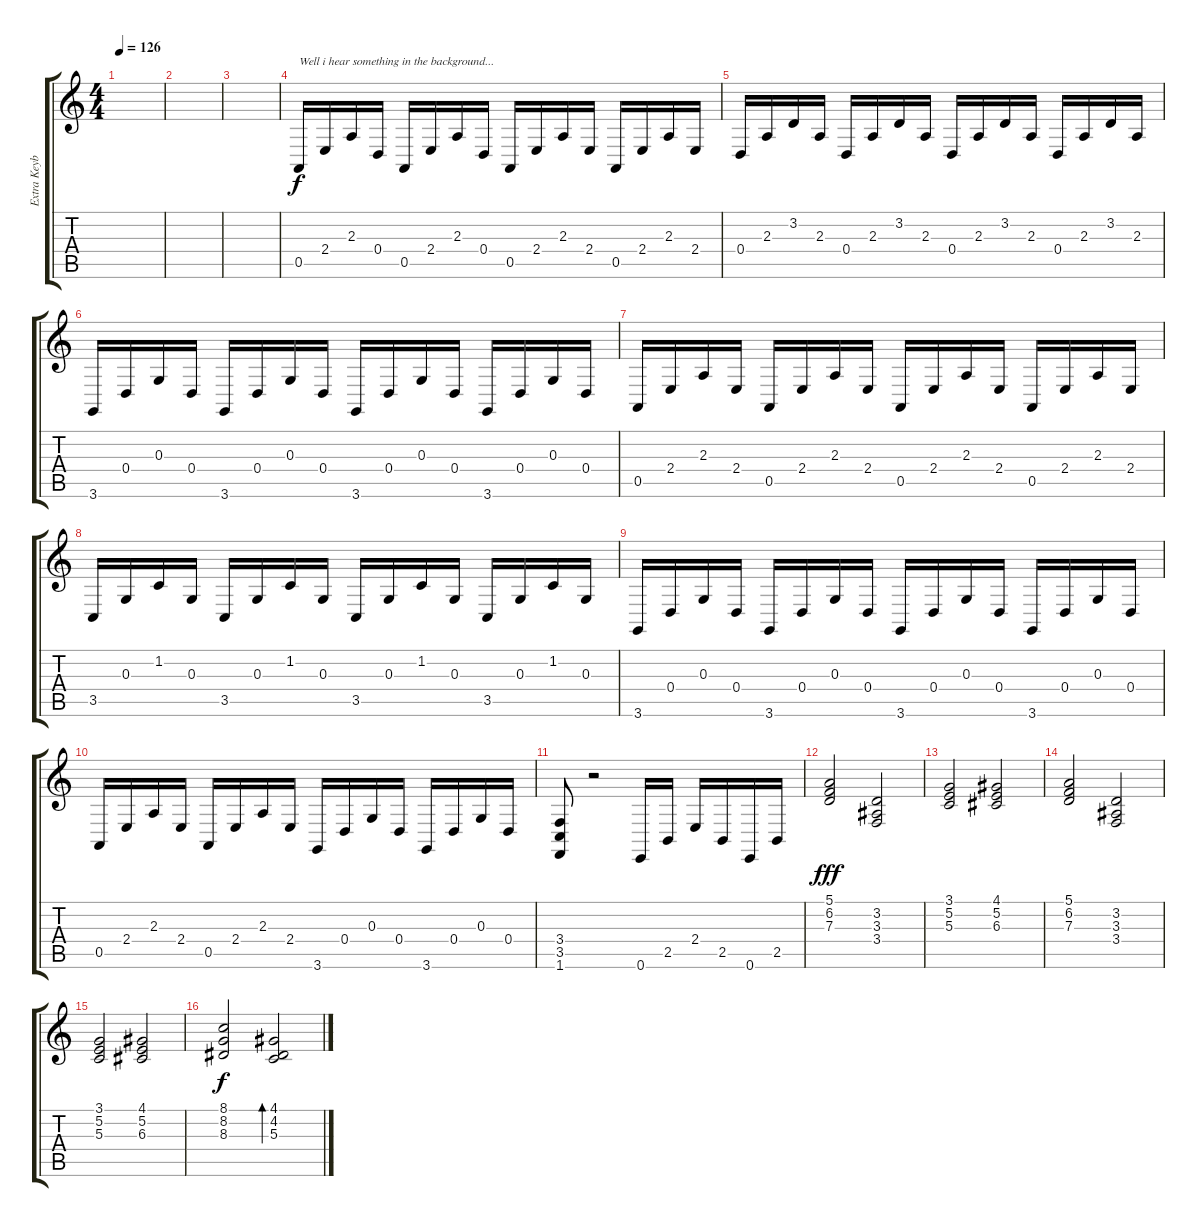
\track ("Extra Keyboard" "Extra Keyb") {instrument tremolostrings}
\staff {score tabs}
\tuning (E4 B3 G3 D3 A2 E2) {hide}
\ts (4 4)
\tempo 126
\clef g2
\ks c
|
|
|
0.5.16{txt "Well i hear something in the background..." volume 9 instrument acousticgrandpiano} 2.4.16 2.3.16 0.4.16 0.5.16 2.4.16 2.3.16 0.4.16 0.5.16 2.4.16 2.3.16 2.4.16 0.5.16 2.4.16 2.3.16 2.4.16 |
0.4.16 2.3.16 3.2.16 2.3.16 0.4.16 2.3.16 3.2.16 2.3.16 0.4.16 2.3.16 3.2.16 2.3.16 0.4.16 2.3.16 3.2.16 2.3.16 |
3.6.16 0.4.16 0.3.16 0.4.16 3.6.16 0.4.16 0.3.16 0.4.16 3.6.16 0.4.16 0.3.16 0.4.16 3.6.16 0.4.16 0.3.16 0.4.16 |
0.5.16 2.4.16 2.3.16 2.4.16 0.5.16 2.4.16 2.3.16 2.4.16 0.5.16 2.4.16 2.3.16 2.4.16 0.5.16 2.4.16 2.3.16 2.4.16 |
3.5.16 0.3.16 1.2.16 0.3.16 3.5.16 0.3.16 1.2.16 0.3.16 3.5.16 0.3.16 1.2.16 0.3.16 3.5.16 0.3.16 1.2.16 0.3.16 |
3.6.16 0.4.16 0.3.16 0.4.16 3.6.16 0.4.16 0.3.16 0.4.16 3.6.16 0.4.16 0.3.16 0.4.16 3.6.16 0.4.16 0.3.16 0.4.16 |
0.5.16 2.4.16 2.3.16 2.4.16 0.5.16 2.4.16 2.3.16 2.4.16 3.6.16 0.4.16 0.3.16 0.4.16 3.6.16 0.4.16 0.3.16 0.4.16 |
(3.4 3.5 1.6).8 r.2 0.6.16 2.5.16 2.4.16 2.5.16 0.6.16 2.5.16 |
(5.1 6.2 7.3).2{dy fff volume 4 balance 4 instrument churchorgan} (3.2 3.3 3.4).2 |
(3.1 5.2 5.3).2 (4.1 5.2 6.3).2 |
(5.1 6.2 7.3).2 (3.2 3.3 3.4).2 |
(3.1 5.2 5.3).2 (4.1 5.2 6.3).2 |
(8.1 8.2 8.3).2{dy f} (4.1 4.2 5.3).2{bd 120}
